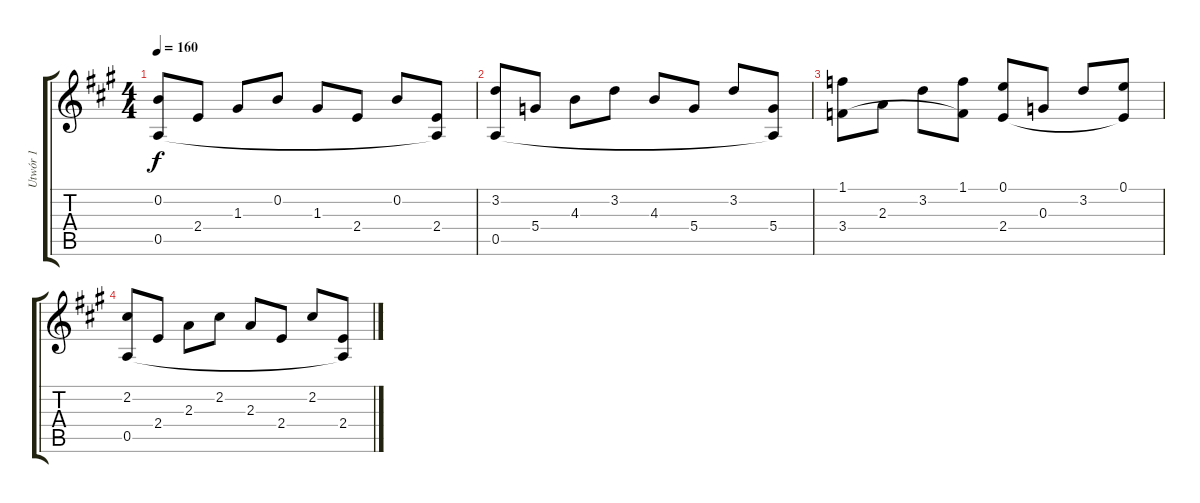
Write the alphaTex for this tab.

\track ("Utwór 1" "Utwór 1") {instrument acousticguitarnylon}
\staff {score tabs}
\tuning (E4 B3 G3 D3 A2 E2) {hide}
\ts (4 4)
\tempo 160
\clef g2
\ks a
(0.2 0.5).8{dy f} 2.4.8 1.3.8 0.2.8 1.3.8 2.4.8 0.2.8 (2.4 0.5{t}).8 |
(3.2 0.5).8 5.4.8 4.3.8 3.2.8 4.3.8 5.4.8 3.2.8 (5.4 0.5{t}).8 |
(1.1 3.4).8 2.3.8 3.2.8 (1.1 3.4{t}).8 (0.1 2.4).8 0.3.8 3.2.8 (0.1 2.4{t}).8 |
(2.2 0.5).8 2.4.8 2.3.8 2.2.8 2.3.8 2.4.8 2.2.8 (2.4 0.5{t}).8
